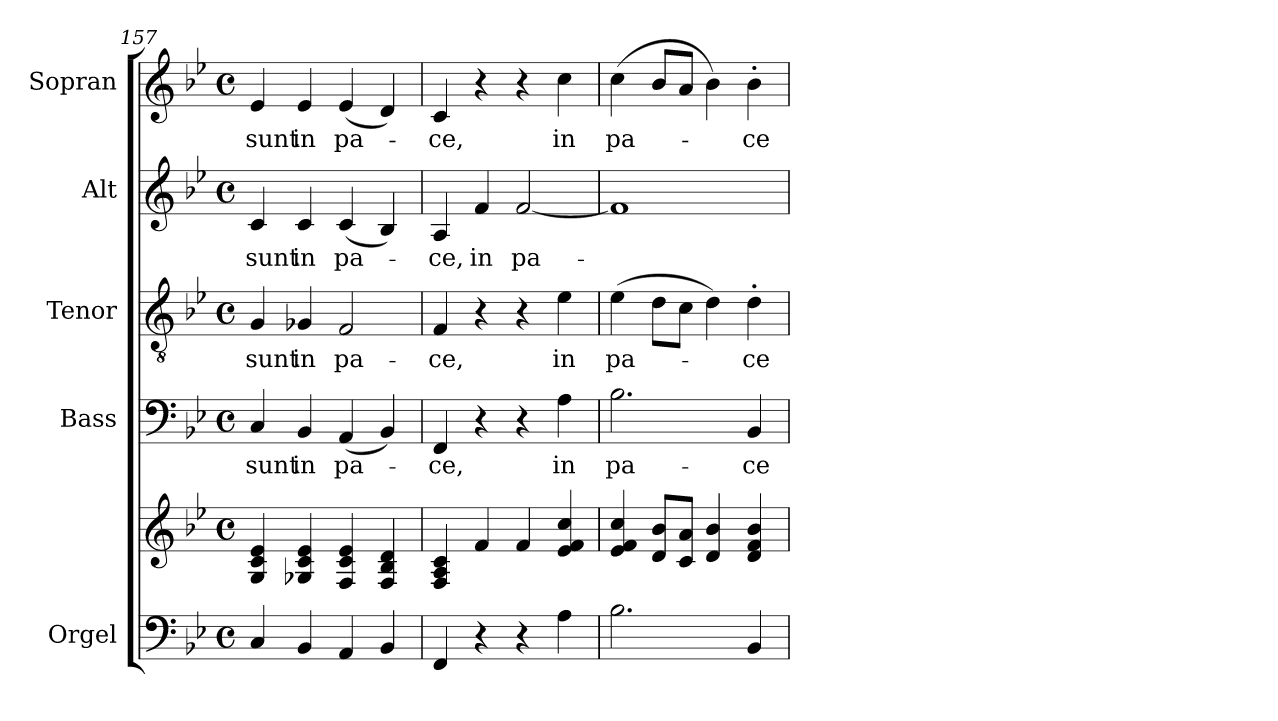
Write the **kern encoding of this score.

**kern	**kern	**kern	**text	**kern	**text	**kern	**text	**kern	**text
*part5	*part5	*part4	*part4	*part3	*part3	*part2	*part2	*part1	*part1
*staff6	*staff5	*staff4	*staff4	*staff3	*staff3	*staff2	*staff2	*staff1	*staff1
*I"Orgel	*	*I"Bass	*	*I"Tenor	*	*I"Alt	*	*I"Sopran	*
*I'Org.	*	*I'B.	*	*I'T.	*	*I'A.	*	*I'S.	*
*clefF4	*clefG2	*clefF4	*	*clefGv2	*	*clefG2	*	*clefG2	*
*k[b-e-]	*k[b-e-]	*k[b-e-]	*	*k[b-e-]	*	*k[b-e-]	*	*k[b-e-]	*
*B-:	*B-:	*B-:	*	*B-:	*	*B-:	*	*B-:	*
*M4/4	*M4/4	*M4/4	*	*M4/4	*	*M4/4	*	*M4/4	*
*met(c)	*met(c)	*met(c)	*	*met(c)	*	*met(c)	*	*met(c)	*
=157	=157	=157	=157	=157	=157	=157	=157	=157	=157
!	!	!	!LO:LY:b	!	!LO:LY:b	!	!LO:LY:b	!	!LO:LY:b
4C/	4G/ 4c/ 4e-/	4C/	sunt	4G/	sunt	4c/	sunt	4e-/	sunt
!	!	!	!LO:LY:b	!	!LO:LY:b	!	!LO:LY:b	!	!LO:LY:b
4BB-/	4G-X/ 4c/ 4e-/	4BB-/	in	4G-X/	in	4c/	in	4e-/	in
!	!	!	!LO:LY:b	!	!LO:LY:b	!	!LO:LY:b	!	!LO:LY:b
4AA/	4F/ 4c/ 4e-/	(<4AA/	pa-	2F/	pa-	(<4c/	pa-	(<4e-/	pa-
4BB-/	4F/ 4B-/ 4d/	4BB-/)	.	.	.	4B-/)	.	4d/)	.
=158	=158	=158	=158	=158	=158	=158	=158	=158	=158
!	!	!	!LO:LY:b	!	!LO:LY:b	!	!LO:LY:b	!	!LO:LY:b
4FF/	4F/ 4A/ 4c/	4FF/	-ce,	4F/	-ce,	4A/	-ce,	4c/	-ce,
!	!	!	!	!	!	!	!LO:LY:b	!	!
4r	4f/	4r	.	4r	.	4f/	in	4r	.
!	!	!	!	!	!	!	!LO:LY:b	!	!
4r	4f/	4r	.	4r	.	[2f/	pa-	4r	.
!	!	!	!LO:LY:b	!	!LO:LY:b	!	!	!	!LO:LY:b
4A\	4e-/ 4f/ 4cc/	4A\	in	4e-\	in	.	.	4cc\	in
=159	=159	=159	=159	=159	=159	=159	=159	=159	=159
!	!	!	!LO:LY:b	!	!LO:LY:b	!	!	!	!LO:LY:b
2.B-\	4e-/ 4f/ 4cc/	2.B-\	pa-	(>4e-\	pa-	1f]	.	(>4cc\	pa-
.	8d/ 8b-/L	.	.	8d\L	.	.	.	8b-/L	.
.	8c/ 8a/J	.	.	8c\J	.	.	.	8a/J	.
.	4d/ 4b-/	.	.	4d\)	.	.	.	4b-\)	.
!	!	!	!LO:LY:b	!	!LO:LY:b	!	!	!	!LO:LY:b
4BB-/	4d/ 4f/ 4b-/	4BB-/	-ce	4d'>\	-ce	.	.	4b-'>\	-ce
=	=	=	=	=	=	=	=	=	=
*-	*-	*-	*-	*-	*-	*-	*-	*-	*-
